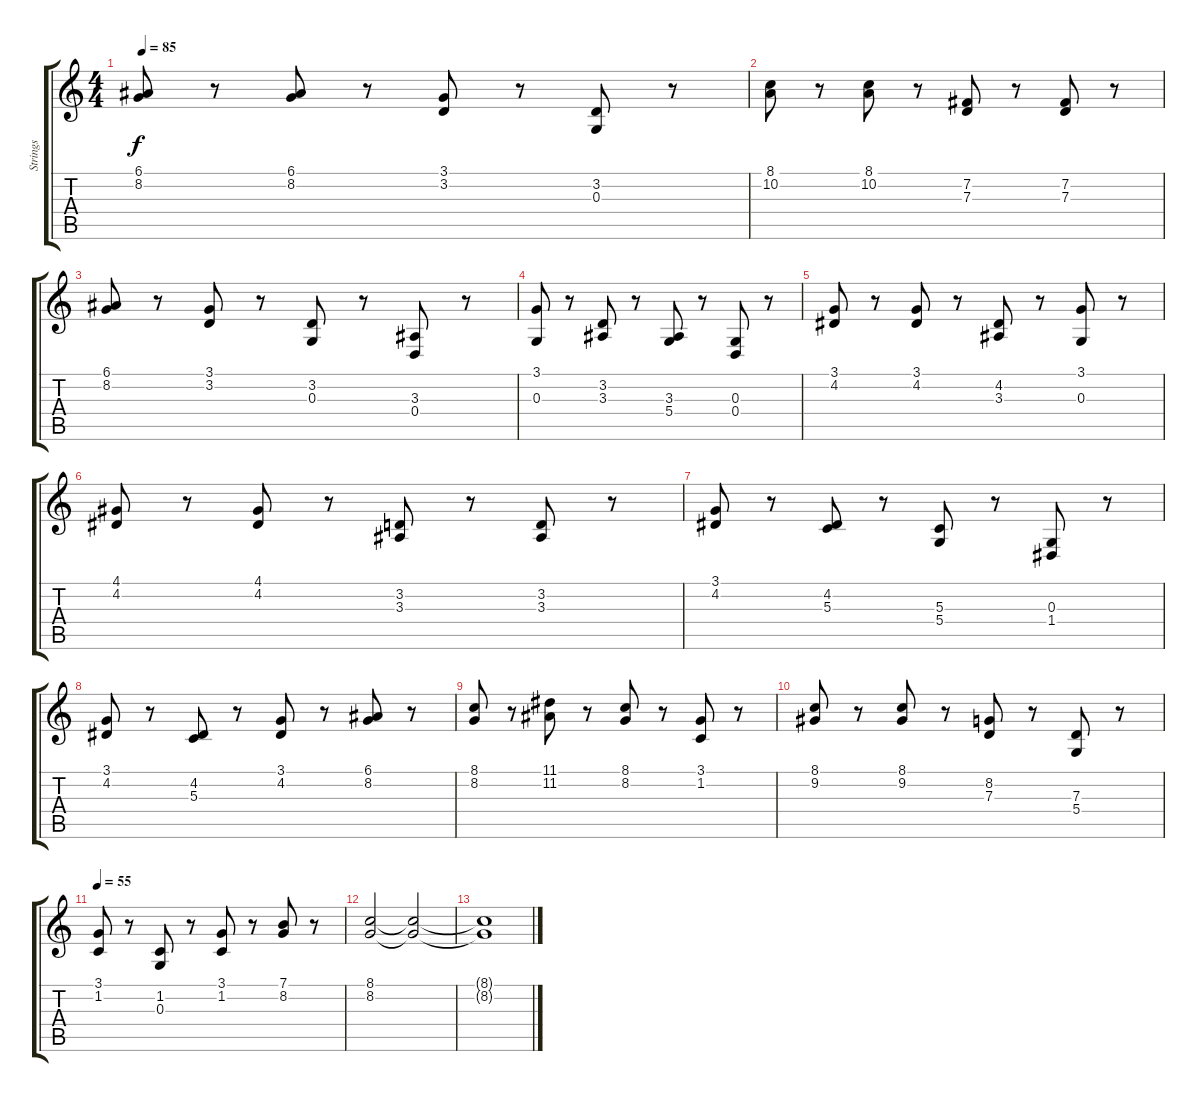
\track ("Strings" "Strings") {instrument stringensemble1}
\staff {score tabs}
\tuning (E4 B3 G3 D3 A2 E2) {hide}
\ts (4 4)
\tempo 85
\clef g2
\ks c
(6.1 8.2).8{dy f} r.8 (6.1 8.2).8 r.8 (3.1 3.2).8 r.8 (3.2 0.3).8 r.8 |
(8.1 10.2).8 r.8 (8.1 10.2).8 r.8 (7.2 7.3).8 r.8 (7.2 7.3).8 r.8 |
(6.1 8.2).8 r.8 (3.1 3.2).8 r.8 (3.2 0.3).8 r.8 (3.3 0.4).8 r.8 |
(3.1 0.3).8 r.8 (3.2 3.3).8 r.8 (3.3 5.4).8 r.8 (0.3 0.4).8 r.8 |
(3.1 4.2).8 r.8 (3.1 4.2).8 r.8 (4.2 3.3).8 r.8 (3.1 0.3).8 r.8 |
(4.1 4.2).8 r.8 (4.1 4.2).8 r.8 (3.2 3.3).8 r.8 (3.2 3.3).8 r.8 |
(3.1 4.2).8 r.8 (4.2 5.3).8 r.8 (5.3 5.4).8 r.8 (0.3 1.4).8 r.8 |
(3.1 4.2).8 r.8 (4.2 5.3).8 r.8 (3.1 4.2).8 r.8 (6.1 8.2).8 r.8 |
(8.1 8.2).8 r.8 (11.1 11.2).8 r.8 (8.1 8.2).8 r.8 (3.1 1.2).8 r.8 |
(8.1 9.2).8 r.8 (8.1 9.2).8 r.8 (8.2 7.3).8 r.8 (7.3 5.4).8 r.8 |
\tempo 55
(3.1 1.2).8 r.8 (1.2 0.3).8 r.8 (3.1 1.2).8 r.8 (7.1 8.2).8 r.8 |
(8.1 8.2).2 (8.1{t} 8.2{t}).2{volume 0} |
(8.1{t} 8.2{t}).1
